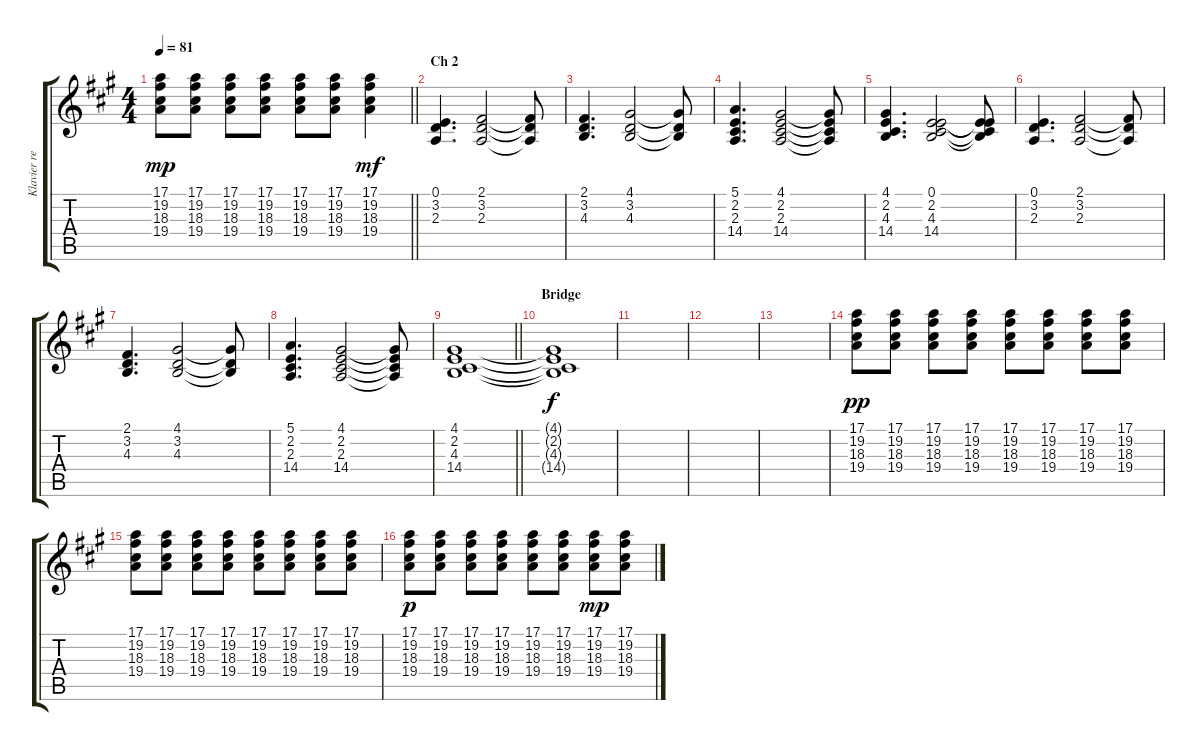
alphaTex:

\track ("Klavier rechts" "Klavier re") {instrument brightacousticpiano}
\staff {score tabs}
\tuning (E4 B3 G3 D3 A2 E2) {hide}
\ts (4 4)
\tempo 81
\clef g2
\barLineRight lightlight
\ks f#minor
(17.1 19.2 18.3 19.4).8{dy mp} (17.1 19.2 18.3 19.4).8 (17.1 19.2 18.3 19.4).8 (17.1 19.2 18.3 19.4).8 (17.1 19.2 18.3 19.4).8 (17.1 19.2 18.3 19.4).8 (17.1 19.2 18.3 19.4).4{dy mf} |
\section ("" "Ch 2")
(0.1 3.2 2.3).4{d} (2.1 3.2 2.3).2 (2.1{t} 3.2{t} 2.3{t}).8 |
(2.1 3.2 4.3).4{d} (4.1 3.2 4.3).2 (4.1{t} 3.2{t} 4.3{t}).8 |
(5.1 2.2 2.3 14.4).4{d} (4.1 2.2 2.3 14.4).2 (4.1{t} 2.2{t} 2.3{t} 14.4{t}).8 |
(4.1 2.2 4.3 14.4).4{d} (0.1 2.2 4.3 14.4).2 (0.1{t} 2.2{t} 4.3{t} 14.4{t}).8 |
(0.1 3.2 2.3).4{d} (2.1 3.2 2.3).2 (2.1{t} 3.2{t} 2.3{t}).8 |
(2.1 3.2 4.3).4{d} (4.1 3.2 4.3).2 (4.1{t} 3.2{t} 4.3{t}).8 |
(5.1 2.2 2.3 14.4).4{d} (4.1 2.2 2.3 14.4).2 (4.1{t} 2.2{t} 2.3{t} 14.4{t}).8 |
\barLineRight lightlight
(4.1 2.2 4.3 14.4).1 |
\section ("" "Bridge")
(4.1{t} 2.2{t} 4.3{t} 14.4{t}).1{dy f} |
|
|
|
(17.1 19.2 18.3 19.4).8{dy pp} (17.1 19.2 18.3 19.4).8 (17.1 19.2 18.3 19.4).8 (17.1 19.2 18.3 19.4).8 (17.1 19.2 18.3 19.4).8 (17.1 19.2 18.3 19.4).8 (17.1 19.2 18.3 19.4).8 (17.1 19.2 18.3 19.4).8 |
(17.1 19.2 18.3 19.4).8 (17.1 19.2 18.3 19.4).8 (17.1 19.2 18.3 19.4).8 (17.1 19.2 18.3 19.4).8 (17.1 19.2 18.3 19.4).8 (17.1 19.2 18.3 19.4).8 (17.1 19.2 18.3 19.4).8 (17.1 19.2 18.3 19.4).8 |
(17.1 19.2 18.3 19.4).8{dy p} (17.1 19.2 18.3 19.4).8 (17.1 19.2 18.3 19.4).8 (17.1 19.2 18.3 19.4).8 (17.1 19.2 18.3 19.4).8 (17.1 19.2 18.3 19.4).8 (17.1 19.2 18.3 19.4).8{dy mp} (17.1 19.2 18.3 19.4).8
